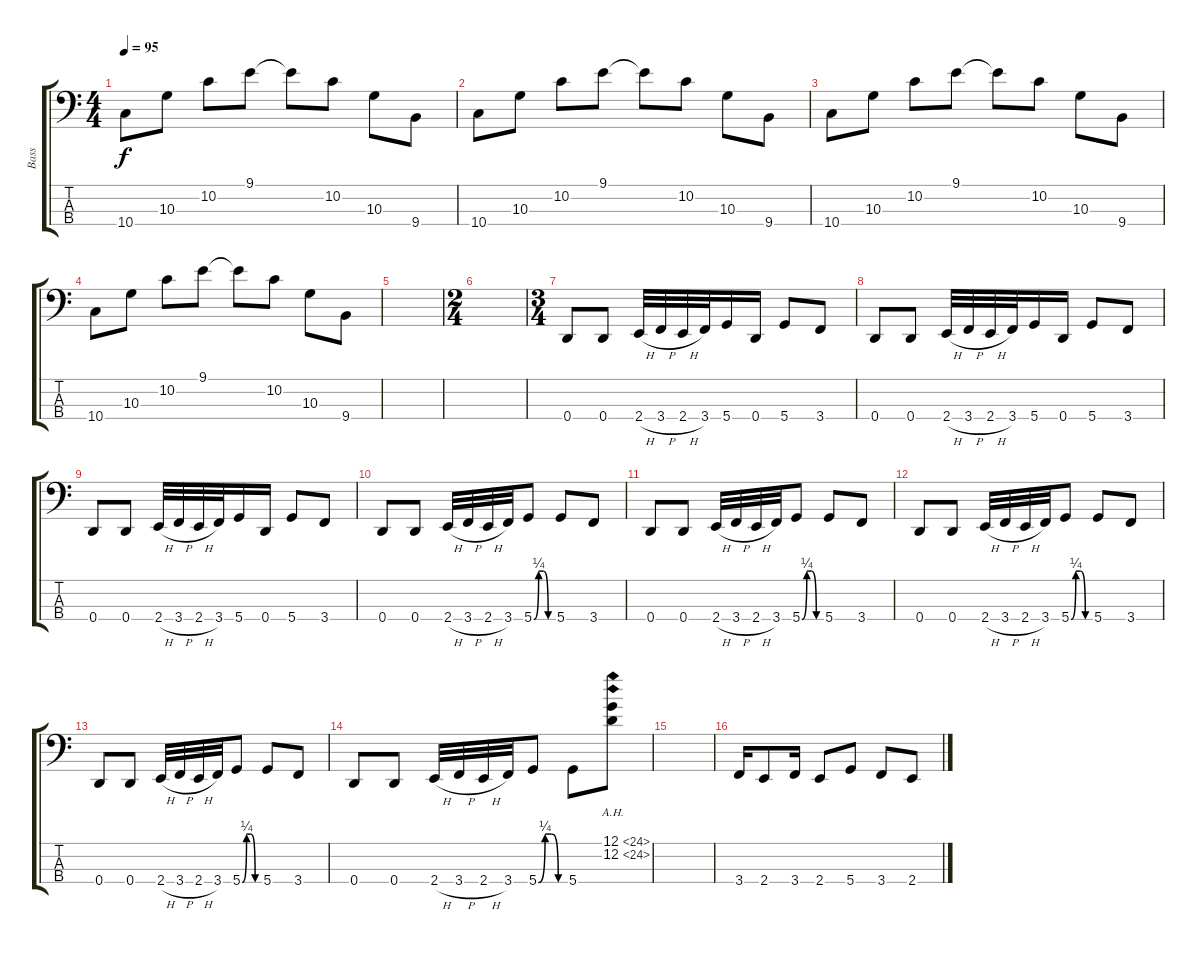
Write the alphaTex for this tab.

\track ("Bass" "Bass") {instrument electricbasspick}
\staff {score tabs}
\tuning (G2 D2 A1 D1) {hide}
\ts (4 4)
\tempo 95
\clef f4
\ks c
10.4.8{dy f} 10.3.8 10.2.8 9.1.8 9.1{t}.8 10.2.8 10.3.8 9.4.8 |
10.4.8 10.3.8 10.2.8 9.1.8 9.1{t}.8 10.2.8 10.3.8 9.4.8 |
10.4.8 10.3.8 10.2.8 9.1.8 9.1{t}.8 10.2.8 10.3.8 9.4.8 |
10.4.8 10.3.8 10.2.8 9.1.8 9.1{t}.8 10.2.8 10.3.8 9.4.8 |
|
\ts (2 4)
|
\ts (3 4)
0.4.8{volume 14 instrument electricbasspick} 0.4.8 2.4{h}.32 3.4{h}.32 2.4{h}.32 3.4.32 5.4.16 0.4.16 5.4.8 3.4.8 |
0.4.8 0.4.8 2.4{h}.32 3.4{h}.32 2.4{h}.32 3.4.32 5.4.16 0.4.16 5.4.8 3.4.8 |
0.4.8 0.4.8 2.4{h}.32 3.4{h}.32 2.4{h}.32 3.4.32 5.4.16 0.4.16 5.4.8 3.4.8 |
0.4.8 0.4.8 2.4{h}.32 3.4{h}.32 2.4{h}.32 3.4.32 5.4{be (custom 0 0 15 1 30 1 45 0 60 0)}.8 5.4.8 3.4.8 |
0.4.8 0.4.8 2.4{h}.32 3.4{h}.32 2.4{h}.32 3.4.32 5.4{be (custom 0 0 15 1 30 1 45 0 60 0)}.8 5.4.8 3.4.8 |
0.4.8 0.4.8 2.4{h}.32 3.4{h}.32 2.4{h}.32 3.4.32 5.4{be (custom 0 0 15 1 30 1 45 0 60 0)}.8 5.4.8 3.4.8 |
0.4.8 0.4.8 2.4{h}.32 3.4{h}.32 2.4{h}.32 3.4.32 5.4{be (custom 0 0 15 1 30 1 45 0 60 0)}.8 5.4.8 3.4.8 |
0.4.8 0.4.8 2.4{h}.32 3.4{h}.32 2.4{h}.32 3.4.32 5.4{be (custom 0 0 15 1 30 1 45 0 60 0)}.8 5.4.8 (12.1{ah 12} 12.2{ah 12}).8 |
|
3.4.16 2.4.8 3.4.16 2.4.8 5.4.8 3.4.8 2.4.8
